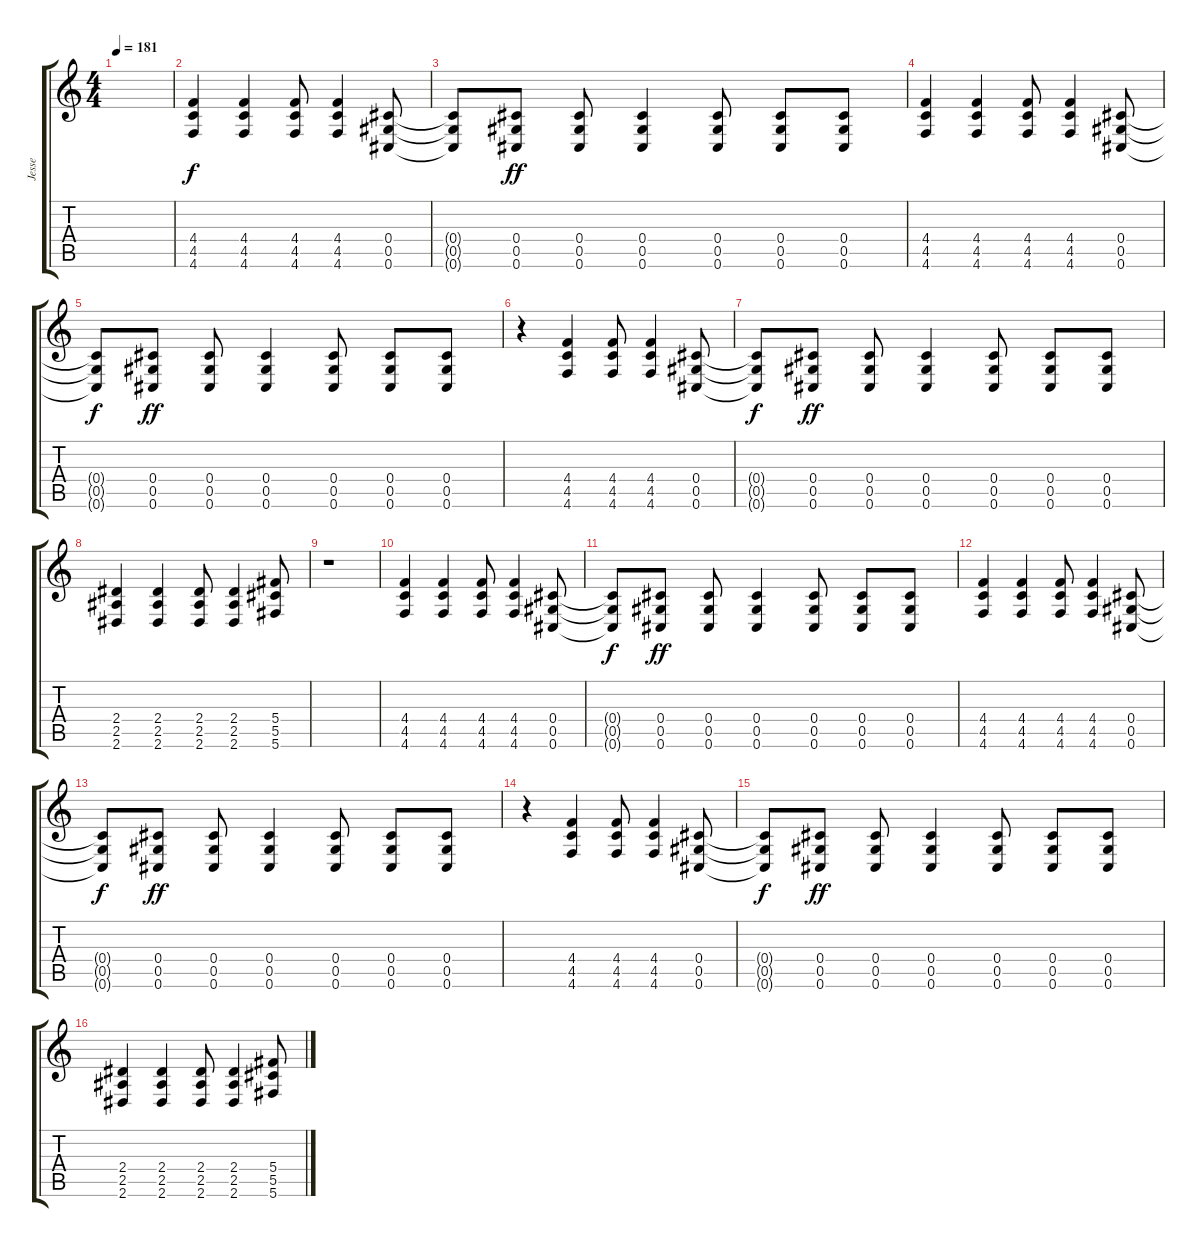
\track ("Jesse" "Jesse") {instrument distortionguitar}
\staff {score tabs}
\tuning (Eb4 Bb3 Gb3 Db3 Ab2 Db2) {hide}
\ts (4 4)
\tempo 181
\clef g2
\ks c
|
(4.4 4.5 4.6).4 (4.4 4.5 4.6).4 (4.4 4.5 4.6).8 (4.4 4.5 4.6).4 (0.4 0.5 0.6).8 |
(0.4{t} 0.5{t} 0.6{t}).8{dy f} (0.4 0.5 0.6).8{dy ff} (0.4 0.5 0.6).8 (0.4 0.5 0.6).4 (0.4 0.5 0.6).8 (0.4 0.5 0.6).8 (0.4 0.5 0.6).8 |
(4.4 4.5 4.6).4 (4.4 4.5 4.6).4 (4.4 4.5 4.6).8 (4.4 4.5 4.6).4 (0.4 0.5 0.6).8 |
(0.4{t} 0.5{t} 0.6{t}).8{dy f} (0.4 0.5 0.6).8{dy ff} (0.4 0.5 0.6).8 (0.4 0.5 0.6).4 (0.4 0.5 0.6).8 (0.4 0.5 0.6).8 (0.4 0.5 0.6).8 |
r.4 (4.4 4.5 4.6).4 (4.4 4.5 4.6).8 (4.4 4.5 4.6).4 (0.4 0.5 0.6).8 |
(0.4{t} 0.5{t} 0.6{t}).8{dy f} (0.4 0.5 0.6).8{dy ff} (0.4 0.5 0.6).8 (0.4 0.5 0.6).4 (0.4 0.5 0.6).8 (0.4 0.5 0.6).8 (0.4 0.5 0.6).8 |
(2.4 2.5 2.6).4 (2.4 2.5 2.6).4 (2.4 2.5 2.6).8 (2.4 2.5 2.6).4 (5.4 5.5 5.6).8 |
r.1 |
(4.4 4.5 4.6).4 (4.4 4.5 4.6).4 (4.4 4.5 4.6).8 (4.4 4.5 4.6).4 (0.4 0.5 0.6).8 |
(0.4{t} 0.5{t} 0.6{t}).8{dy f} (0.4 0.5 0.6).8{dy ff} (0.4 0.5 0.6).8 (0.4 0.5 0.6).4 (0.4 0.5 0.6).8 (0.4 0.5 0.6).8 (0.4 0.5 0.6).8 |
(4.4 4.5 4.6).4 (4.4 4.5 4.6).4 (4.4 4.5 4.6).8 (4.4 4.5 4.6).4 (0.4 0.5 0.6).8 |
(0.4{t} 0.5{t} 0.6{t}).8{dy f} (0.4 0.5 0.6).8{dy ff} (0.4 0.5 0.6).8 (0.4 0.5 0.6).4 (0.4 0.5 0.6).8 (0.4 0.5 0.6).8 (0.4 0.5 0.6).8 |
r.4 (4.4 4.5 4.6).4 (4.4 4.5 4.6).8 (4.4 4.5 4.6).4 (0.4 0.5 0.6).8 |
(0.4{t} 0.5{t} 0.6{t}).8{dy f} (0.4 0.5 0.6).8{dy ff} (0.4 0.5 0.6).8 (0.4 0.5 0.6).4 (0.4 0.5 0.6).8 (0.4 0.5 0.6).8 (0.4 0.5 0.6).8 |
(2.4 2.5 2.6).4 (2.4 2.5 2.6).4 (2.4 2.5 2.6).8 (2.4 2.5 2.6).4 (5.4 5.5 5.6).8
